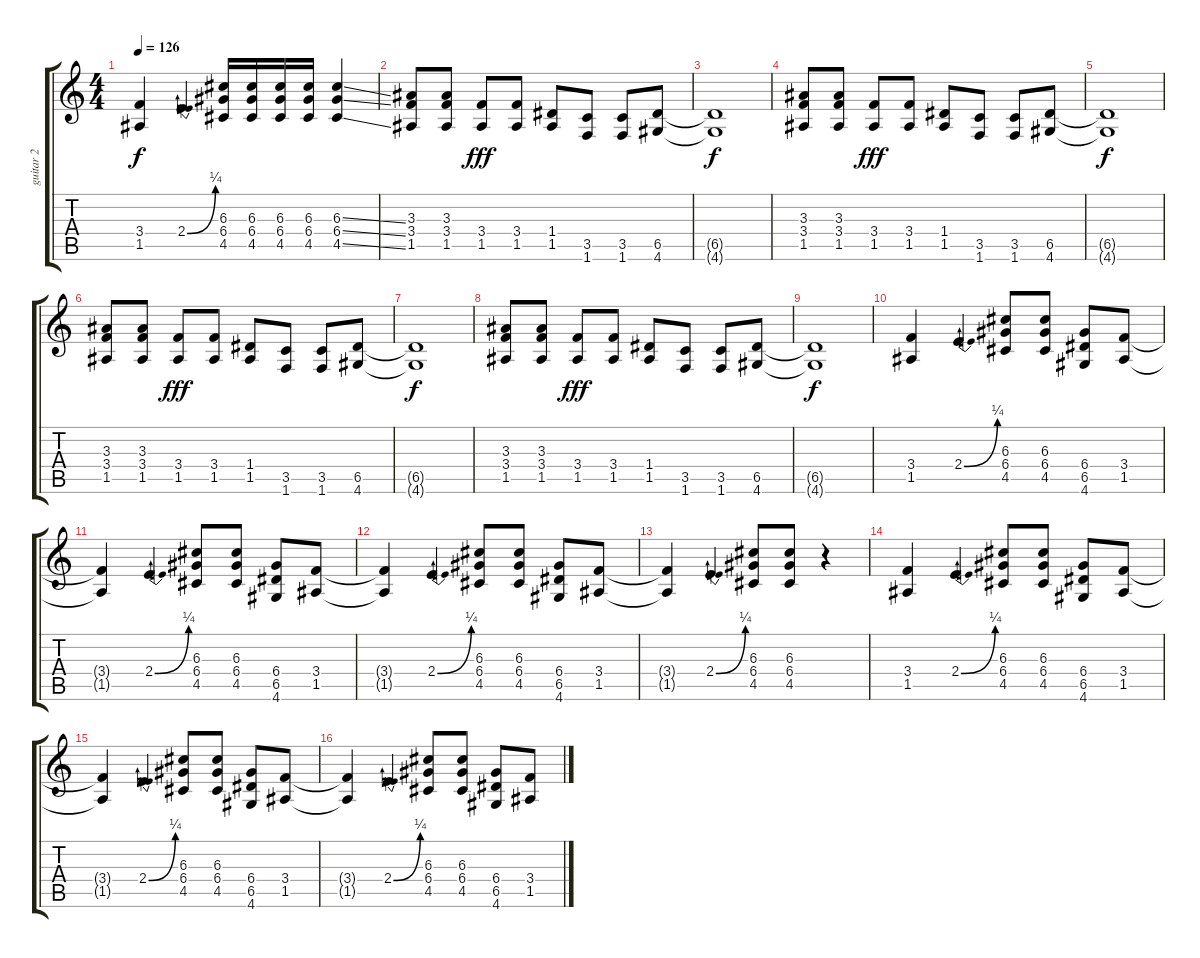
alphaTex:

\track ("guitar 2" "guitar 2") {instrument distortionguitar}
\staff {score tabs}
\tuning (E4 B3 G3 D3 A2 E2) {hide}
\ts (4 4)
\tempo 126
\clef g2
\ks c
(3.4{t} 1.5{t}).4{dy f} 2.4{be (bend 0 0 60 1)}.4 (6.3 6.4 4.5).16 (6.3 6.4 4.5).16 (6.3 6.4 4.5).16 (6.3 6.4 4.5).16 (6.3{ss} 6.4{ss} 4.5{ss}).4 |
(3.3 3.4 1.5).8 (3.3 3.4 1.5).8 (3.4 1.5).8{dy fff} (3.4 1.5).8 (1.4 1.5).8 (3.5 1.6).8 (3.5 1.6).8 (6.5 4.6).8 |
(6.5{t} 4.6{t}).1{dy f} |
(3.3 3.4 1.5).8 (3.3 3.4 1.5).8 (3.4 1.5).8{dy fff} (3.4 1.5).8 (1.4 1.5).8 (3.5 1.6).8 (3.5 1.6).8 (6.5 4.6).8 |
(6.5{t} 4.6{t}).1{dy f} |
(3.3 3.4 1.5).8 (3.3 3.4 1.5).8 (3.4 1.5).8{dy fff} (3.4 1.5).8 (1.4 1.5).8 (3.5 1.6).8 (3.5 1.6).8 (6.5 4.6).8 |
(6.5{t} 4.6{t}).1{dy f} |
(3.3 3.4 1.5).8 (3.3 3.4 1.5).8 (3.4 1.5).8{dy fff} (3.4 1.5).8 (1.4 1.5).8 (3.5 1.6).8 (3.5 1.6).8 (6.5 4.6).8 |
(6.5{t} 4.6{t}).1{dy f} |
(3.4 1.5).4 2.4{be (bend 0 0 60 1)}.4 (6.3 6.4 4.5).8 (6.3 6.4 4.5).8 (6.4 6.5 4.6).8 (3.4 1.5).8 |
(3.4{t} 1.5{t}).4 2.4{be (bend 0 0 60 1)}.4 (6.3 6.4 4.5).8 (6.3 6.4 4.5).8 (6.4 6.5 4.6).8 (3.4 1.5).8 |
(3.4{t} 1.5{t}).4 2.4{be (bend 0 0 60 1)}.4 (6.3 6.4 4.5).8 (6.3 6.4 4.5).8 (6.4 6.5 4.6).8 (3.4 1.5).8 |
(3.4{t} 1.5{t}).4 2.4{be (bend 0 0 60 1)}.4 (6.3 6.4 4.5).8 (6.3 6.4 4.5).8 r.4 |
(3.4 1.5).4 2.4{be (bend 0 0 60 1)}.4 (6.3 6.4 4.5).8 (6.3 6.4 4.5).8 (6.4 6.5 4.6).8 (3.4 1.5).8 |
(3.4{t} 1.5{t}).4 2.4{be (bend 0 0 60 1)}.4 (6.3 6.4 4.5).8 (6.3 6.4 4.5).8 (6.4 6.5 4.6).8 (3.4 1.5).8 |
(3.4{t} 1.5{t}).4 2.4{be (bend 0 0 60 1)}.4 (6.3 6.4 4.5).8 (6.3 6.4 4.5).8 (6.4 6.5 4.6).8 (3.4 1.5).8
